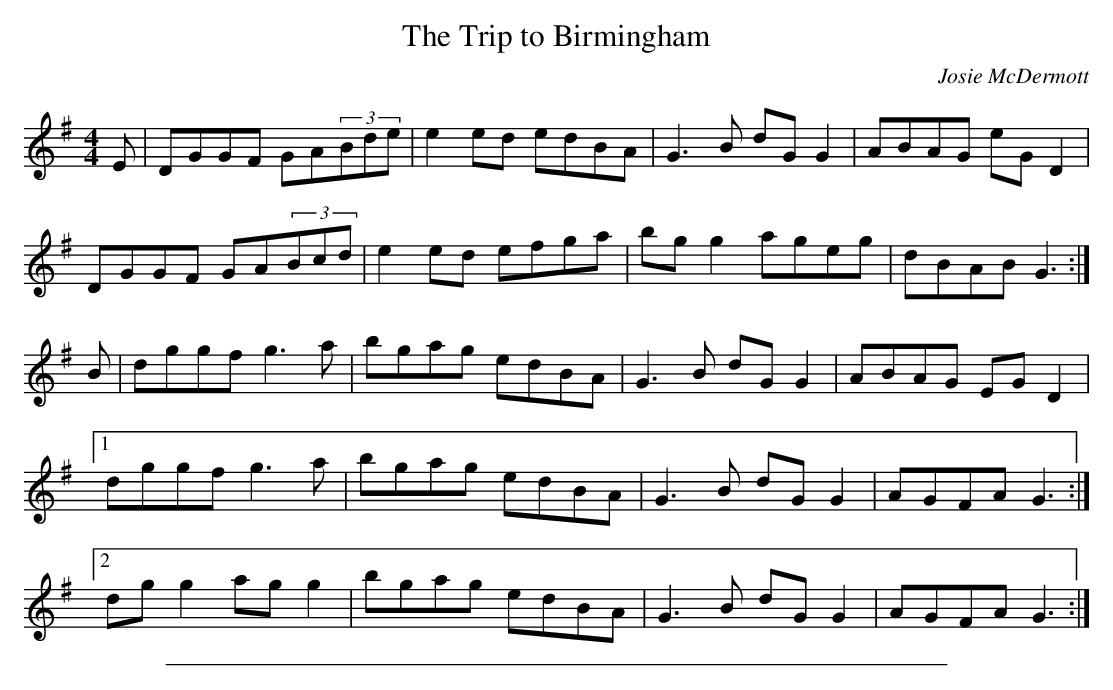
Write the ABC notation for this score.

X:1
T: The Trip to Birmingham
C:Josie McDermott
M:4/4
K:G
E|DGGF GA(3Bde|e2ed edBA|G3B dGG2|ABAG eGD2|
DGGF GA(3Bcd|e2ed efga|bgg2 ageg|dBAB G3:|
B|dggf g3a|bgag edBA|G3B dGG2|ABAG EGD2|
[1dggf g3a|bgag edBA|G3B dGG2|AGFA G3:|
[2dgg2 agg2|bgag edBA|G3B dGG2|AGFA G3:|
